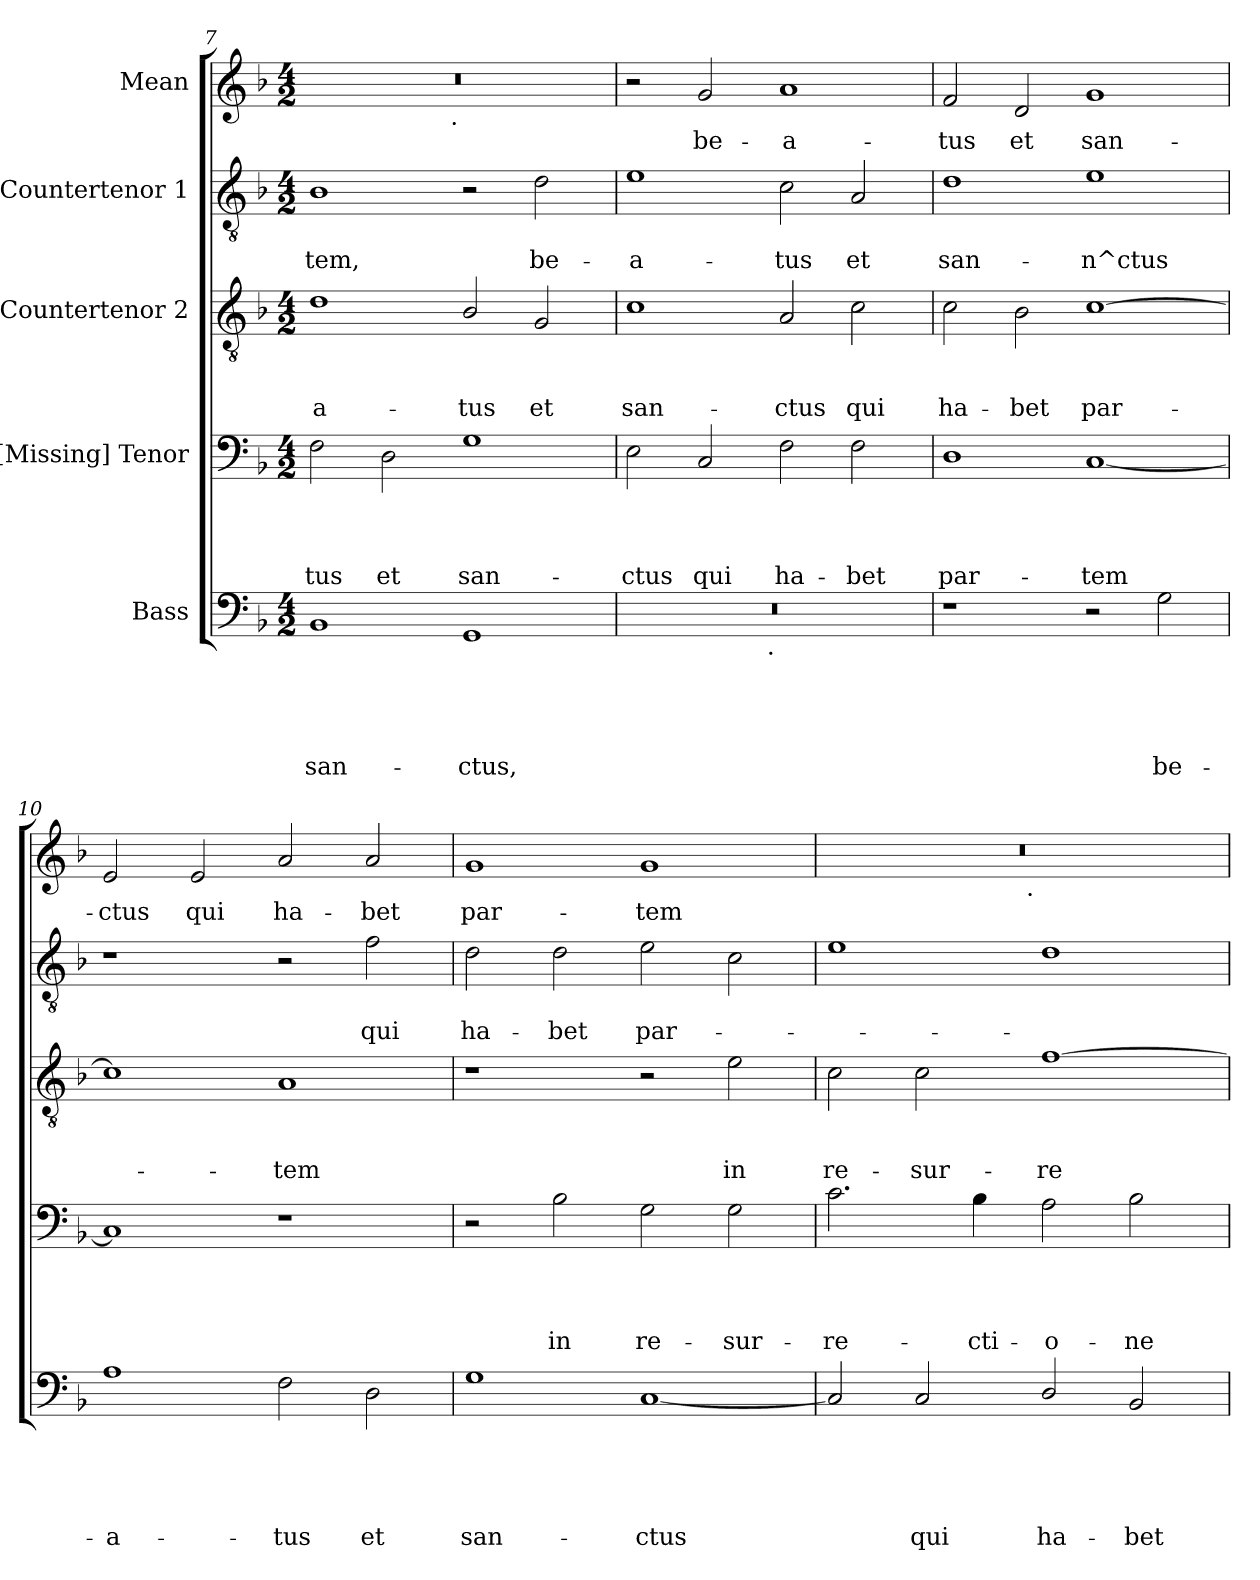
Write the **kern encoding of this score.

**kern	**text	**text	**text	**text	**text	**kern	**text	**text	**text	**text	**kern	**text	**text	**text	**kern	**text	**text	**kern	**text
*part5	*part5	*part5	*part5	*part5	*part5	*part4	*part4	*part4	*part4	*part4	*part3	*part3	*part3	*part3	*part2	*part2	*part2	*part1	*part1
*staff5	*staff5	*staff5	*staff5	*staff5	*staff5	*staff4	*staff4	*staff4	*staff4	*staff4	*staff3	*staff3	*staff3	*staff3	*staff2	*staff2	*staff2	*staff1	*staff1
*I"Bass	*	*	*	*	*	*I"[Missing] Tenor	*	*	*	*	*I"Countertenor 2	*	*	*	*I"Countertenor 1	*	*	*I"Mean	*
*clefF4	*	*	*	*	*	*clefF4	*	*	*	*	*clefGv2	*	*	*	*clefGv2	*	*	*clefG2	*
*k[b-]	*	*	*	*	*	*k[b-]	*	*	*	*	*k[b-]	*	*	*	*k[b-]	*	*	*k[b-]	*
*F:	*	*	*	*	*	*F:	*	*	*	*	*F:	*	*	*	*F:	*	*	*F:	*
*M4/2	*	*	*	*	*	*M4/2	*	*	*	*	*M4/2	*	*	*	*M4/2	*	*	*M4/2	*
=7	=7	=7	=7	=7	=7	=7	=7	=7	=7	=7	=7	=7	=7	=7	=7	=7	=7	=7	=7
!	!	!	!	!	!LO:LY:b	!	!	!	!	!LO:LY:b	!	!	!	!LO:LY:b	!	!	!LO:LY:b	!	!
*	*	*	*	*	*	*	*	*	*	*	*	*	*	*	*	*	*	*^	*
1BB-	.	.	.	.	san-	2F\	.	.	.	-tus	1d	.	.	-a-	1B-	.	-tem,	0r	2ryy	.
!	!	!	!	!	!	!	!	!	!	!LO:LY:b	!	!	!	!	!	!	!	!	!	!
.	.	.	.	.	.	2D\	.	.	.	et	.	.	.	.	.	.	.	.	4...ryy	.
!	!	!	!	!	!	!	!	!	!	!	!	!	!	!	!	!	!	!	!LO:TX:b:t=.	!
.	.	.	.	.	.	.	.	.	.	.	.	.	.	.	.	.	.	.	1ryy	.
!	!	!	!	!	!LO:LY:b	!	!	!	!	!LO:LY:b	!	!	!	!LO:LY:b	!	!	!	!	!	!
1GG	.	.	.	.	-ctus,	1G	.	.	.	san-	2B-/	.	.	-tus	2r	.	.	.	.	.
!	!	!	!	!	!	!	!	!	!	!	!	!	!	!LO:LY:b	!	!	!LO:LY:b	!	!	!
.	.	.	.	.	.	.	.	.	.	.	2G/	.	.	et	2d\	.	be-	.	.	.
.	.	.	.	.	.	.	.	.	.	.	.	.	.	.	.	.	.	.	32ryy	.
=8!	=8!	=8!	=8!	=8!	=8!	=8!	=8!	=8!	=8!	=8!	=8!	=8!	=8!	=8!	=8!	=8!	=8!	=8!	=8!	=8!
!	!	!	!	!	!	!	!	!	!	!LO:LY:b	!	!	!	!LO:LY:b	!	!	!LO:LY:b	!	!	!
*^	*	*	*	*	*	*	*	*	*	*	*	*	*	*	*	*	*	*v	*v	*
0r	2ryy	.	.	.	.	.	2E\	.	.	.	-ctus	1c	.	.	san-	1e	.	-a-	2r	.
!	!	!	!	!	!	!	!	!	!	!	!LO:LY:b	!	!	!	!	!	!	!	!	!LO:LY:b
.	4...ryy	.	.	.	.	.	2C/	.	.	.	qui	.	.	.	.	.	.	.	2g/	be-
!	!LO:TX:b:t=.	!	!	!	!	!	!	!	!	!	!	!	!	!	!	!	!	!	!	!
.	1ryy	.	.	.	.	.	.	.	.	.	.	.	.	.	.	.	.	.	.	.
!	!	!	!	!	!	!	!	!	!	!	!LO:LY:b	!	!	!	!LO:LY:b	!	!	!LO:LY:b	!	!LO:LY:b
.	.	.	.	.	.	.	2F\	.	.	.	ha-	2A/	.	.	-ctus	2c\	.	-tus	1a	-a-
!	!	!	!	!	!	!	!	!	!	!	!LO:LY:b	!	!	!	!LO:LY:b	!	!	!LO:LY:b	!	!
.	.	.	.	.	.	.	2F\	.	.	.	-bet	2c\	.	.	qui	2A/	.	et	.	.
.	32ryy	.	.	.	.	.	.	.	.	.	.	.	.	.	.	.	.	.	.	.
!!LO:PB:g=z
=9!	=9!	=9!	=9!	=9!	=9!	=9!	=9!	=9!	=9!	=9!	=9!	=9!	=9!	=9!	=9!	=9!	=9!	=9!	=9!	=9!
!	!	!	!	!	!	!	!	!	!	!	!LO:LY:b	!	!	!	!LO:LY:b	!	!	!LO:LY:b	!	!LO:LY:b
*v	*v	*	*	*	*	*	*	*	*	*	*	*	*	*	*	*	*	*	*	*
1r	.	.	.	.	.	1D	.	.	.	par-	2c\	.	.	ha-	1d	.	san-	2f/	-tus
!	!	!	!	!	!	!	!	!	!	!	!	!	!	!LO:LY:b	!	!	!	!	!LO:LY:b
.	.	.	.	.	.	.	.	.	.	.	2B-\	.	.	-bet	.	.	.	2d/	et
!	!	!	!	!	!	!	!	!	!	!LO:LY:b	!	!	!	!LO:LY:b	!	!	!LO:LY:b	!	!LO:LY:b
2r	.	.	.	.	.	[<1C	.	.	.	-tem	[>1c	.	.	par-	1e	.	-n^ctus	1g	san-
!	!	!	!	!	!LO:LY:b	!	!	!	!	!	!	!	!	!	!	!	!	!	!
2G\	.	.	.	.	be-	.	.	.	.	.	.	.	.	.	.	.	.	.	.
=10!	=10!	=10!	=10!	=10!	=10!	=10!	=10!	=10!	=10!	=10!	=10!	=10!	=10!	=10!	=10!	=10!	=10!	=10!	=10!
!	!	!	!	!	!LO:LY:b	!	!	!	!	!	!	!	!	!	!	!	!	!	!LO:LY:b
1A	.	.	.	.	-a-	1C]	.	.	.	.	1c]	.	.	.	1r	.	.	2e/	-ctus
!	!	!	!	!	!	!	!	!	!	!	!	!	!	!	!	!	!	!	!LO:LY:b
.	.	.	.	.	.	.	.	.	.	.	.	.	.	.	.	.	.	2e/	qui
!	!	!	!	!	!LO:LY:b	!	!	!	!	!	!	!	!	!LO:LY:b	!	!	!	!	!LO:LY:b
2F\	.	.	.	.	-tus	1r	.	.	.	.	1A	.	.	-tem	2r	.	.	2a/	ha-
!	!	!	!	!	!LO:LY:b	!	!	!	!	!	!	!	!	!	!	!	!LO:LY:b	!	!LO:LY:b
2D\	.	.	.	.	et	.	.	.	.	.	.	.	.	.	2f\	.	qui	2a/	-bet
=11!	=11!	=11!	=11!	=11!	=11!	=11!	=11!	=11!	=11!	=11!	=11!	=11!	=11!	=11!	=11!	=11!	=11!	=11!	=11!
!	!	!	!	!	!LO:LY:b	!	!	!	!	!	!	!	!	!	!	!	!LO:LY:b	!	!LO:LY:b
1G	.	.	.	.	san-	2r	.	.	.	.	1r	.	.	.	2d\	.	ha-	1g	par-
!	!	!	!	!	!	!	!	!	!	!LO:LY:b	!	!	!	!	!	!	!LO:LY:b	!	!
.	.	.	.	.	.	2B-\	.	.	.	in	.	.	.	.	2d\	.	-bet	.	.
!	!	!	!	!	!LO:LY:b	!	!	!	!	!LO:LY:b	!	!	!	!	!	!	!LO:LY:b	!	!LO:LY:b
[<1C	.	.	.	.	-ctus	2G\	.	.	.	re-	2r	.	.	.	2e\	.	par-	1g	-tem
!	!	!	!	!	!	!	!	!	!	!LO:LY:b	!	!	!	!LO:LY:b	!	!	!	!	!
.	.	.	.	.	.	2G\	.	.	.	-sur-	2e\	.	.	in	2c\	.	.	.	.
=12!	=12!	=12!	=12!	=12!	=12!	=12!	=12!	=12!	=12!	=12!	=12!	=12!	=12!	=12!	=12!	=12!	=12!	=12!	=12!
!	!	!	!	!	!	!	!	!	!	!LO:LY:b	!	!	!	!LO:LY:b	!	!	!	!	!
*	*	*	*	*	*	*	*	*	*	*	*	*	*	*	*	*	*	*^	*
2C/]	.	.	.	.	.	2.c\	.	.	.	-re-	2c\	.	.	re-	1e	.	.	0r	2ryy	.
!	!	!	!	!	!LO:LY:b	!	!	!	!	!	!	!	!	!LO:LY:b	!	!	!	!	!	!
2C/	.	.	.	.	qui	.	.	.	.	.	2c\	.	.	-sur-	.	.	.	.	4...ryy	.
!	!	!	!	!	!	!	!	!	!	!LO:LY:b	!	!	!	!	!	!	!	!	!	!
.	.	.	.	.	.	4B-\	.	.	.	-cti-	.	.	.	.	.	.	.	.	.	.
!	!	!	!	!	!	!	!	!	!	!	!	!	!	!	!	!	!	!	!LO:TX:b:t=.	!
.	.	.	.	.	.	.	.	.	.	.	.	.	.	.	.	.	.	.	1ryy	.
!	!	!	!	!	!LO:LY:b	!	!	!	!	!LO:LY:b	!	!	!	!LO:LY:b	!	!	!	!	!	!
2D/	.	.	.	.	ha-	2A\	.	.	.	-o-	[>1f	.	.	-re-	1d	.	.	.	.	.
!	!	!	!	!	!LO:LY:b	!	!	!	!	!LO:LY:b	!	!	!	!	!	!	!	!	!	!
2BB-/	.	.	.	.	-bet	2B-\	.	.	.	-ne	.	.	.	.	.	.	.	.	.	.
.	.	.	.	.	.	.	.	.	.	.	.	.	.	.	.	.	.	.	32ryy	.
*	*	*	*	*	*	*	*	*	*	*	*	*	*	*	*	*	*	*v	*v	*
=!	=!	=!	=!	=!	=!	=!	=!	=!	=!	=!	=!	=!	=!	=!	=!	=!	=!	=!	=!
*-	*-	*-	*-	*-	*-	*-	*-	*-	*-	*-	*-	*-	*-	*-	*-	*-	*-	*-	*-
